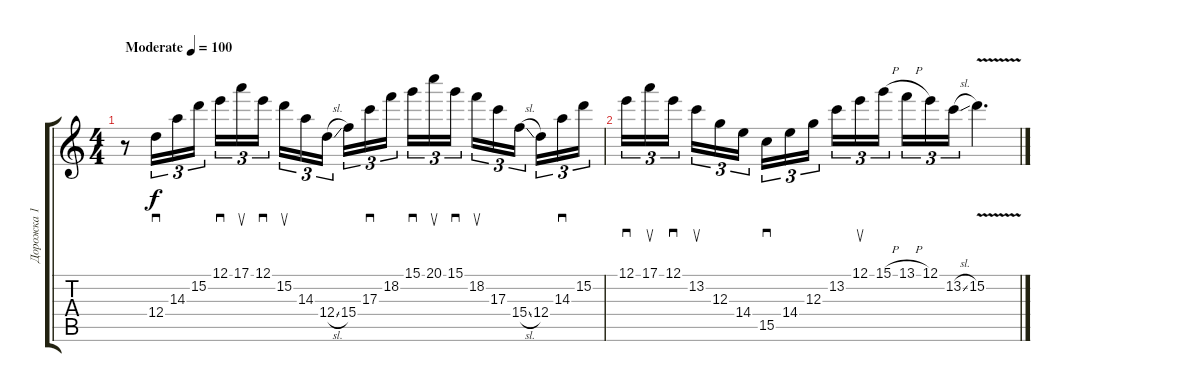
\track ("Дорожка 1" "Дорожка 1") {instrument overdrivenguitar}
\staff {score tabs}
\tuning (E4 B3 G3 D3 A2 E2) {hide}
\ts (4 4)
\tempo (100 "Moderate")
\clef g2
\ks c
r.8{dy f instrument overdrivenguitar} 12.4.16{sd tu (3 2)} 14.3.16{tu (3 2)} 15.2.16{tu (3 2)} 12.1.16{sd tu (3 2)} 17.1.16{su tu (3 2)} 12.1.16{sd tu (3 2) beam splitsecondary} 15.2.16{su tu (3 2)} 14.3.16{tu (3 2)} 12.4{sl}.16{tu (3 2)} 15.4.16{tu (3 2)} 17.3.16{sd tu (3 2)} 18.2.16{tu (3 2) beam splitsecondary} 15.1.16{sd tu (3 2)} 20.1.16{su tu (3 2)} 15.1.16{sd tu (3 2)} 18.2.16{su tu (3 2)} 17.3.16{tu (3 2)} 15.4{sl}.16{tu (3 2) beam splitsecondary} 12.4.16{tu (3 2)} 14.3.16{sd tu (3 2)} 15.2.16{tu (3 2)} |
12.1.16{sd tu (3 2)} 17.1.16{su tu (3 2)} 12.1.16{sd tu (3 2) beam splitsecondary} 13.2.16{su tu (3 2)} 12.3.16{tu (3 2)} 14.4.16{tu (3 2)} 15.5.16{sd tu (3 2)} 14.4.16{tu (3 2)} 12.3.16{tu (3 2) beam splitsecondary} 13.2.16{tu (3 2)} 12.1.16{su tu (3 2)} 15.1{h}.16{tu (3 2)} 13.1{h}.16{tu (3 2)} 12.1.16{tu (3 2)} 13.2{sl}.16{tu (3 2)} 15.2{v}.4{d}
